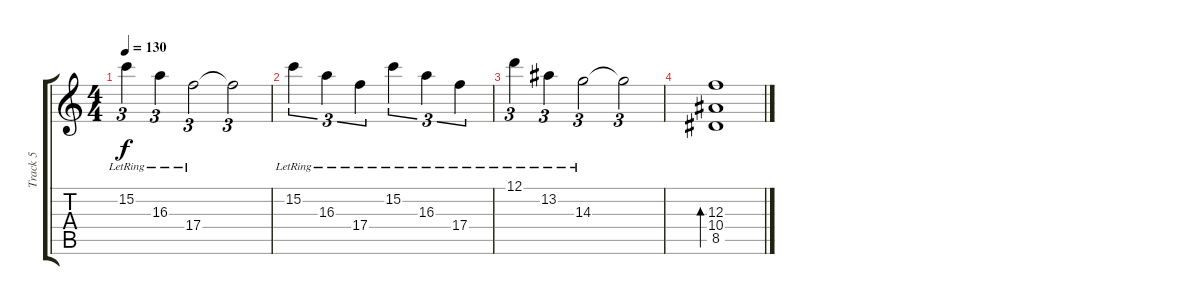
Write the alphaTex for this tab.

\track ("Track 5" "Track 5") {instrument acousticguitarsteel}
\staff {score tabs}
\tuning (D4 A3 F3 C3 G2 C2) {hide}
\ts (4 4)
\tempo 130
\clef g2
\ks c
15.2{lr}.4{tu (3 2) dy f} 16.3{lr}.4{tu (3 2)} 17.4{lr}.2{tu (3 2)} 17.4{t}.2{tu (3 2)} |
15.2{lr}.4{tu (3 2)} 16.3{lr}.4{tu (3 2)} 17.4{lr}.4{tu (3 2)} 15.2{lr}.4{tu (3 2)} 16.3{lr}.4{tu (3 2)} 17.4{lr}.4{tu (3 2)} |
12.1{lr}.4{tu (3 2)} 13.2{lr}.4{tu (3 2)} 14.3{lr}.2{tu (3 2)} 14.3{t}.2{tu (3 2)} |
(12.3 10.4 8.5).1{bd 480}
